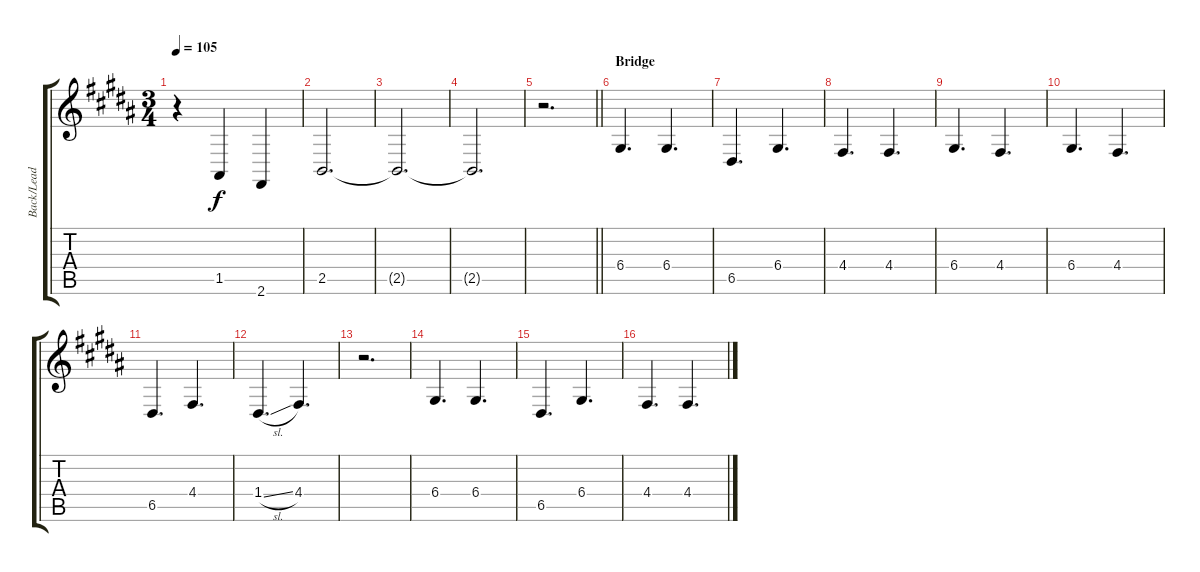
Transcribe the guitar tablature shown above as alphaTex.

\track ("Back/Lead Vocals" "Back/Lead ") {instrument tuba}
\staff {score tabs}
\tuning (E4 B3 G3 D3 A2 E2) {hide}
\ts (3 4)
\tempo 105
\clef g2
\ks b
r.4{dy f} 1.5.4 2.6.4 |
2.5.2{d} |
2.5{t}.2{d} |
2.5{t}.2{d} |
\barLineRight lightlight
r.2{d} |
\section ("" "Bridge")
6.4.4{d} 6.4.4{d} |
6.5.4{d} 6.4.4{d} |
4.4.4{d} 4.4.4{d} |
6.4.4{d} 4.4.4{d} |
6.4.4{d} 4.4.4{d} |
6.5.4{d} 4.4.4{d} |
1.4{sl}.4{d} 4.4.4{d} |
r.2{d} |
6.4.4{d} 6.4.4{d} |
6.5.4{d} 6.4.4{d} |
4.4.4{d} 4.4.4{d}
